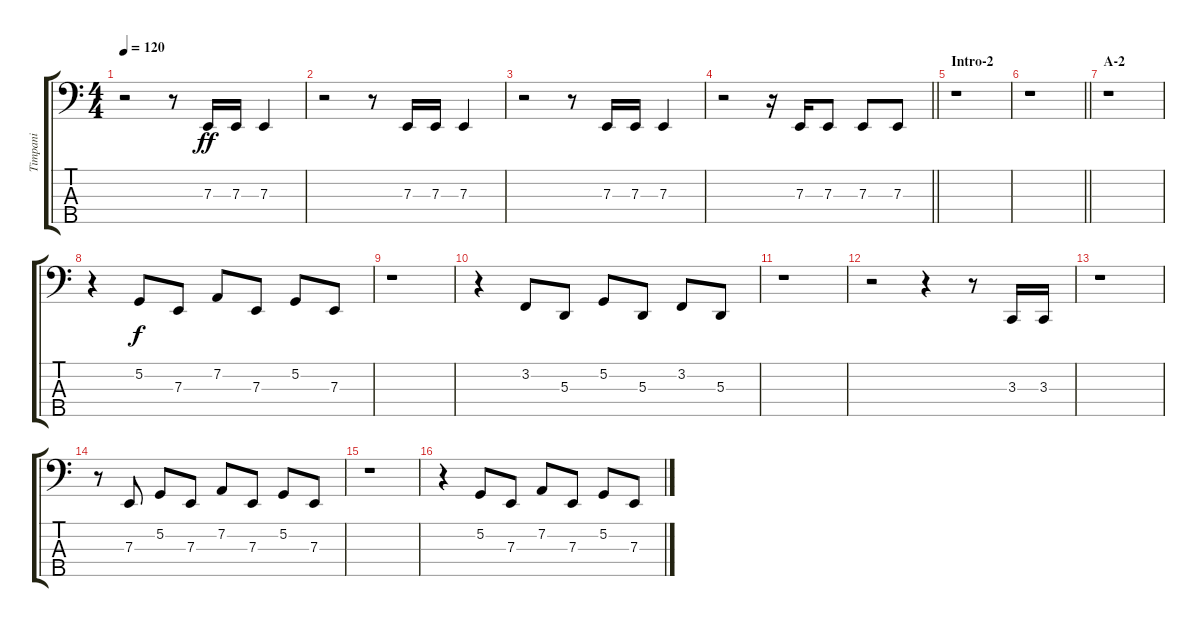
\track ("Timpani" "Timpani") {instrument timpani}
\staff {score tabs}
\tuning (G2 D2 A1 E1 B0) {hide}
\ts (4 4)
\tempo 120
\clef f4
\ks c
r.2{dy ff} r.8 7.3.16 7.3.16 7.3.4 |
r.2 r.8 7.3.16 7.3.16 7.3.4 |
r.2 r.8 7.3.16 7.3.16 7.3.4 |
\barLineRight lightlight
r.2 r.16 7.3.16 7.3.8 7.3.8 7.3.8 |
\section ("" "Intro-2")
r.1 |
\barLineRight lightlight
r.1 |
\section ("" "A-2")
r.1 |
r.4 5.2.8{dy f} 7.3.8 7.2.8 7.3.8 5.2.8 7.3.8 |
r.1 |
r.4 3.2.8 5.3.8 5.2.8 5.3.8 3.2.8 5.3.8 |
r.1 |
r.2 r.4 r.8 3.3.16 3.3.16 |
r.1 |
r.8 7.3.8 5.2.8 7.3.8 7.2.8 7.3.8 5.2.8 7.3.8 |
r.1 |
r.4 5.2.8 7.3.8 7.2.8 7.3.8 5.2.8 7.3.8
